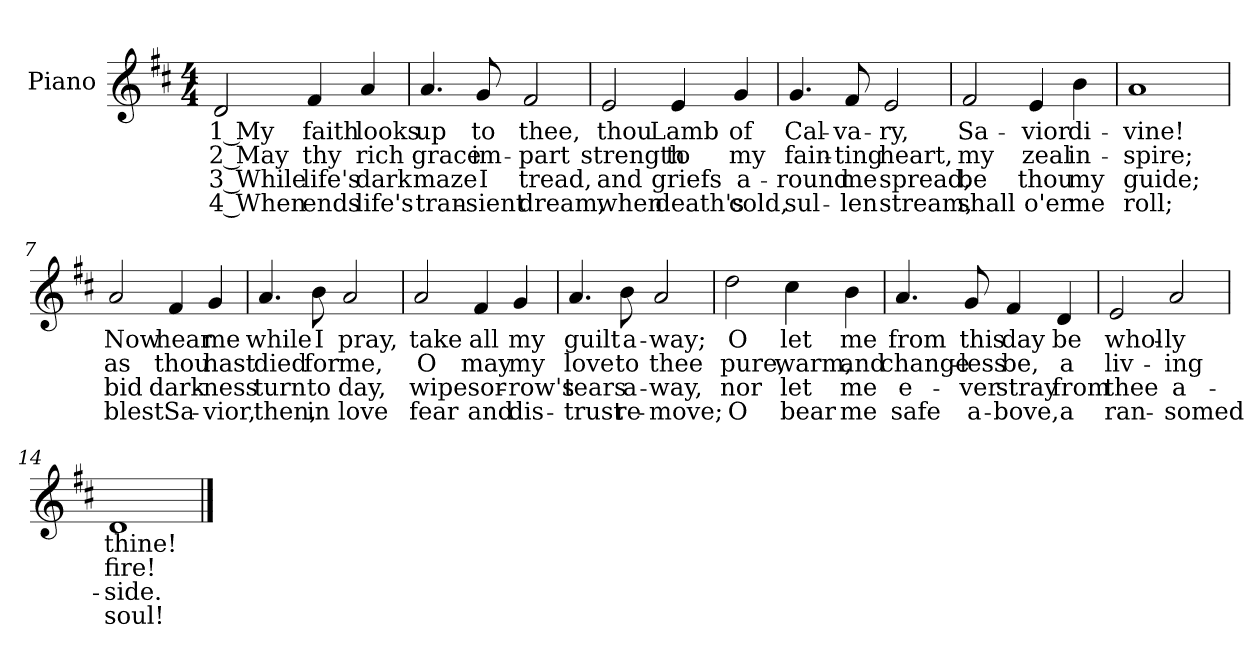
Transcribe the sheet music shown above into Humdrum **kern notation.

**kern	**text	**text	**text	**text
*part1	*part1	*part1	*part1	*part1
*staff1	*staff1	*staff1	*staff1	*staff1
*I"Piano	*	*	*	*
*I'Pno.	*	*	*	*
!!LO:PB:g=z
*clefG2	*	*	*	*
*k[f#c#]	*	*	*	*
*D:	*	*	*	*
*M4/4	*	*	*	*
=1	=1	=1	=1	=1
!	!LO:LY:b:color=#000000	!LO:LY:b:color=#000000	!LO:LY:b:color=#000000	!LO:LY:b:color=#000000
2di/	1 My	2 May	3 While	4 When
!	!LO:LY:b:color=#000000	!LO:LY:b:color=#000000	!LO:LY:b:color=#000000	!LO:LY:b:color=#000000
4f#i/	faith	thy	life's	ends
!	!LO:LY:b:color=#000000	!LO:LY:b:color=#000000	!LO:LY:b:color=#000000	!LO:LY:b:color=#000000
4ai/	looks	rich	dark	life's
=2	=2	=2	=2	=2
!	!LO:LY:b:color=#000000	!LO:LY:b:color=#000000	!LO:LY:b:color=#000000	!LO:LY:b:color=#000000
4.ai/	up	grace	maze	tran-
!	!LO:LY:b:color=#000000	!LO:LY:b:color=#000000	!LO:LY:b:color=#000000	!LO:LY:b:color=#000000
8gi/L	to	im-	-I	sient
!	!LO:LY:b:color=#000000	!LO:LY:b:color=#000000	!LO:LY:b:color=#000000	!LO:LY:b:color=#000000
2f#i/	thee,	-part	tread,	dream,
=3	=3	=3	=3	=3
!	!LO:LY:b:color=#000000	!LO:LY:b:color=#000000	!LO:LY:b:color=#000000	!LO:LY:b:color=#000000
2ei/	thou	strength	and	when
!	!LO:LY:b:color=#000000	!LO:LY:b:color=#000000	!LO:LY:b:color=#000000	!LO:LY:b:color=#000000
4ei/	Lamb	to	griefs	death's
!	!LO:LY:b:color=#000000	!LO:LY:b:color=#000000	!LO:LY:b:color=#000000	!LO:LY:b:color=#000000
4gi/	of	my	a-	-cold,
=4	=4	=4	=4	=4
!	!LO:LY:b:color=#000000	!LO:LY:b:color=#000000	!LO:LY:b:color=#000000	!LO:LY:b:color=#000000
4.gi/	Cal-	fain-	round	sul-
!	!LO:LY:b:color=#000000	!LO:LY:b:color=#000000	!LO:LY:b:color=#000000	!LO:LY:b:color=#000000
8f#i/L	-va-	-ting	-me	len
!	!LO:LY:b:color=#000000	!LO:LY:b:color=#000000	!LO:LY:b:color=#000000	!LO:LY:b:color=#000000
2ei/	-ry,	heart,	spread,	stream,
!!LO:LB:g=z
=5	=5	=5	=5	=5
!	!LO:LY:b:color=#000000	!LO:LY:b:color=#000000	!LO:LY:b:color=#000000	!LO:LY:b:color=#000000
2f#i/	Sa-	my	be	shall
!	!LO:LY:b:color=#000000	!LO:LY:b:color=#000000	!LO:LY:b:color=#000000	!LO:LY:b:color=#000000
4ei/	-vior	zeal	thou	o'er
!	!LO:LY:b:color=#000000	!LO:LY:b:color=#000000	!LO:LY:b:color=#000000	!LO:LY:b:color=#000000
4bi\	di-	in-	my	me
=6	=6	=6	=6	=6
!	!LO:LY:b:color=#000000	!LO:LY:b:color=#000000	!LO:LY:b:color=#000000	!LO:LY:b:color=#000000
1ai/	-vine!	-spire;	guide;	roll;
=7	=7	=7	=7	=7
!	!LO:LY:b:color=#000000	!LO:LY:b:color=#000000	!LO:LY:b:color=#000000	!LO:LY:b:color=#000000
2ai/	Now	as	bid	blest
!	!LO:LY:b:color=#000000	!LO:LY:b:color=#000000	!LO:LY:b:color=#000000	!LO:LY:b:color=#000000
4f#i/	hear	thou	dark-	-Sa-
!	!LO:LY:b:color=#000000	!LO:LY:b:color=#000000	!LO:LY:b:color=#000000	!LO:LY:b:color=#000000
4gi/	me	hast	-ness	vior,
=8	=8	=8	=8	=8
!	!LO:LY:b:color=#000000	!LO:LY:b:color=#000000	!LO:LY:b:color=#000000	!LO:LY:b:color=#000000
4.ai/	while	died	turn	then,
!	!LO:LY:b:color=#000000	!LO:LY:b:color=#000000	!LO:LY:b:color=#000000	!LO:LY:b:color=#000000
8bi\L	I	for	to	in
!	!LO:LY:b:color=#000000	!LO:LY:b:color=#000000	!LO:LY:b:color=#000000	!LO:LY:b:color=#000000
2ai/	pray,	me,	day,	love
!!LO:LB:g=z
=9	=9	=9	=9	=9
!	!LO:LY:b:color=#000000	!LO:LY:b:color=#000000	!LO:LY:b:color=#000000	!LO:LY:b:color=#000000
2ai/	take	O	wipe	fear
!	!LO:LY:b:color=#000000	!LO:LY:b:color=#000000	!LO:LY:b:color=#000000	!LO:LY:b:color=#000000
4f#i/	all	may	sor-	-and
!	!LO:LY:b:color=#000000	!LO:LY:b:color=#000000	!LO:LY:b:color=#000000	!LO:LY:b:color=#000000
4gi/	my	my	row's	dis-
=10	=10	=10	=10	=10
!	!LO:LY:b:color=#000000	!LO:LY:b:color=#000000	!LO:LY:b:color=#000000	!LO:LY:b:color=#000000
4.ai/	guilt	love	-tears	trust
!	!LO:LY:b:color=#000000	!LO:LY:b:color=#000000	!LO:LY:b:color=#000000	!LO:LY:b:color=#000000
8bi\L	a-	to	a-	-re-
!	!LO:LY:b:color=#000000	!LO:LY:b:color=#000000	!LO:LY:b:color=#000000	!LO:LY:b:color=#000000
2ai/	-way;	thee	-way,	move;
=11	=11	=11	=11	=11
!	!LO:LY:b:color=#000000	!LO:LY:b:color=#000000	!LO:LY:b:color=#000000	!LO:LY:b:color=#000000
2ddi\	O	pure,	nor	O
!	!LO:LY:b:color=#000000	!LO:LY:b:color=#000000	!LO:LY:b:color=#000000	!LO:LY:b:color=#000000
4cc#i\	let	warm,	let	bear
!	!LO:LY:b:color=#000000	!LO:LY:b:color=#000000	!LO:LY:b:color=#000000	!LO:LY:b:color=#000000
4bi\	me	and	me	me
!!LO:LB:g=z
=12	=12	=12	=12	=12
!	!LO:LY:b:color=#000000	!LO:LY:b:color=#000000	!LO:LY:b:color=#000000	!LO:LY:b:color=#000000
4.ai/	from	change-	e-	-safe
!	!LO:LY:b:color=#000000	!LO:LY:b:color=#000000	!LO:LY:b:color=#000000	!LO:LY:b:color=#000000
8gi/L	this	-less	ver	a-
!	!LO:LY:b:color=#000000	!LO:LY:b:color=#000000	!LO:LY:b:color=#000000	!LO:LY:b:color=#000000
4f#i/	day	be,	-stray	bove,
!	!LO:LY:b:color=#000000	!LO:LY:b:color=#000000	!LO:LY:b:color=#000000	!LO:LY:b:color=#000000
4di/	be	a	from	a
=13	=13	=13	=13	=13
!	!LO:LY:b:color=#000000	!LO:LY:b:color=#000000	!LO:LY:b:color=#000000	!LO:LY:b:color=#000000
2ei/	whol-	liv-	thee	ran-
!	!LO:LY:b:color=#000000	!LO:LY:b:color=#000000	!LO:LY:b:color=#000000	!LO:LY:b:color=#000000
2ai/	-ly	-ing	-a-	-somed
=14	=14	=14	=14	=14
!	!LO:LY:b:color=#000000	!LO:LY:b:color=#000000	!LO:LY:b:color=#000000	!LO:LY:b:color=#000000
1di/	thine!	fire!	side.	soul!
==	==	==	==	==
*-	*-	*-	*-	*-
